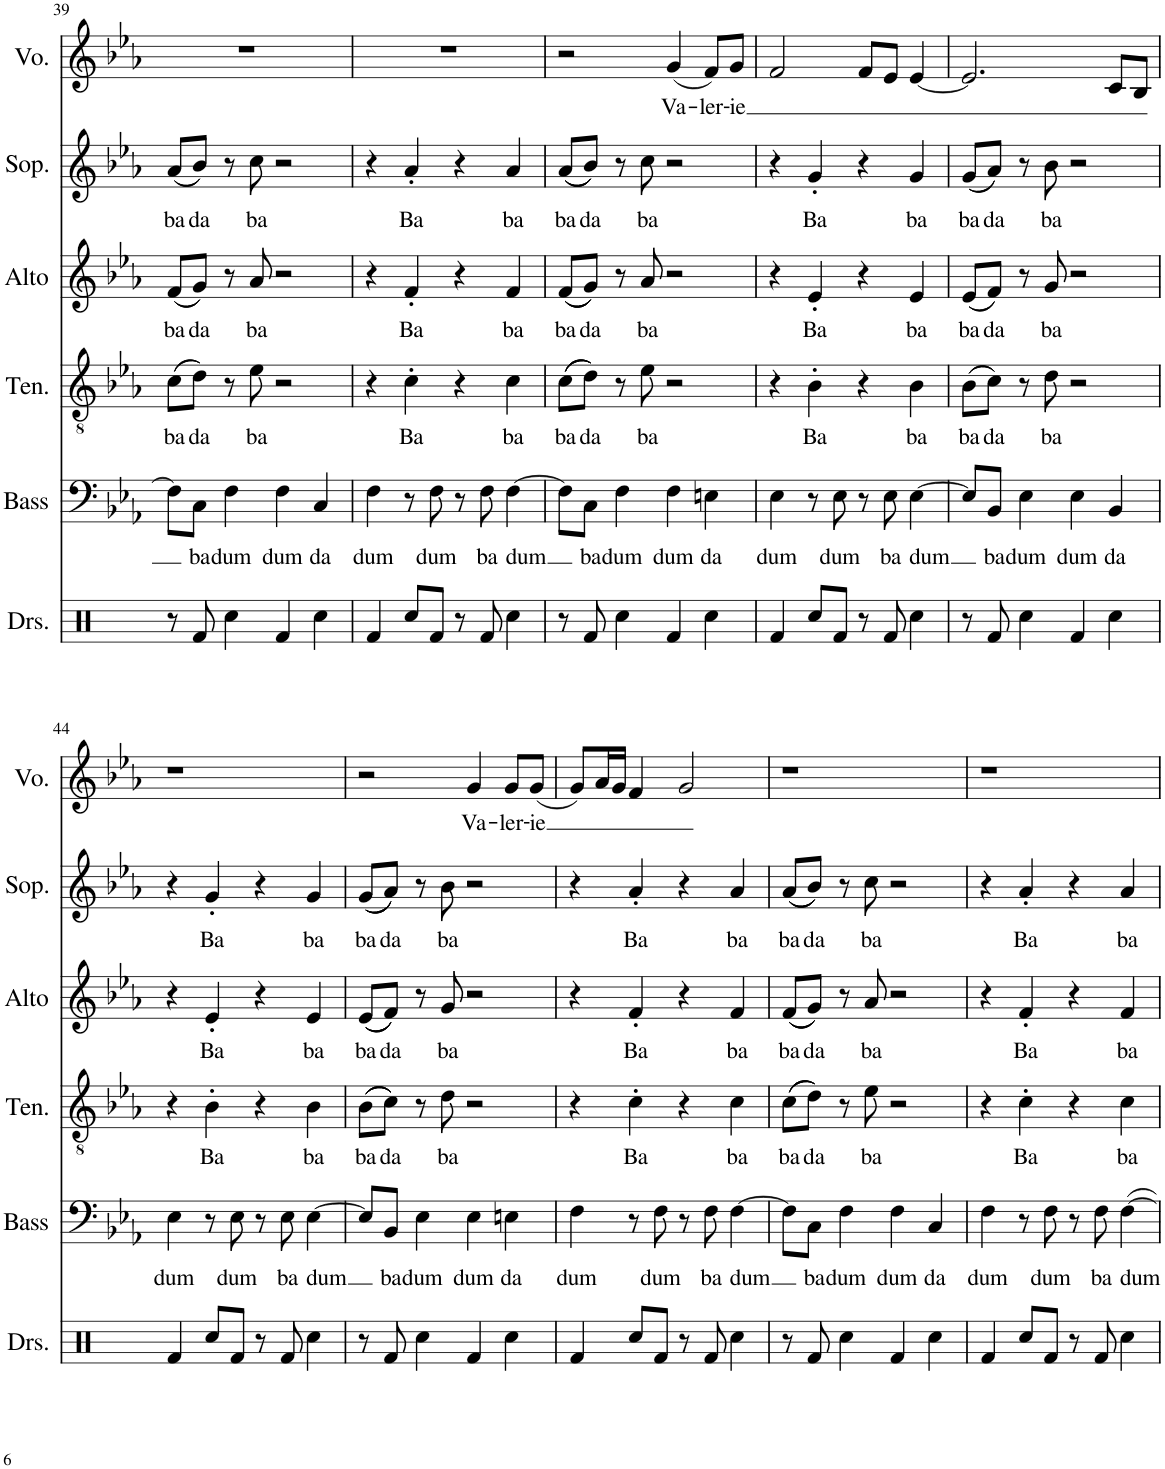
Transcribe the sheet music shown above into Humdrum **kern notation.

**kern	**kern	**text	**kern	**text	**kern	**text	**kern	**text	**kern	**text
*part6	*part5	*part5	*part4	*part4	*part3	*part3	*part2	*part2	*part1	*part1
*staff6	*staff5	*staff5	*staff4	*staff4	*staff3	*staff3	*staff2	*staff2	*staff1	*staff1
*I"Drumset	*I"Bass	*	*I"Tenor	*	*I"Alto	*	*I"Soprano	*	*I"Voice	*
*I'Drs.	*I'Bass	*	*I'Ten.	*	*I'Alto	*	*I'Sop.	*	*I'Vo.	*
!!LO:PB:g=z
*clefX	*clefF4	*	*clefGv2	*	*clefG2	*	*clefG2	*	*clefG2	*
*k[b-e-a-]	*k[b-e-a-]	*	*k[b-e-a-]	*	*k[b-e-a-]	*	*k[b-e-a-]	*	*k[b-e-a-]	*
*M2/2	*M2/2	*	*M2/2	*	*M2/2	*	*M2/2	*	*M2/2	*
*met(c|)	*met(c|)	*	*met(c|)	*	*met(c|)	*	*met(c|)	*	*met(c|)	*
=39	=39	=39	=39	=39	=39	=39	=39	=39	=39	=39
!	!	!	!	!LO:LY:b	!	!LO:LY:b	!	!LO:LY:b	!	!
8r	8F\L]	.	((8c\L	ba	((8f/L	ba	((8a-/L	ba	1r	.
!	!	!LO:LY:b	!	!LO:LY:b	!	!LO:LY:b	!	!LO:LY:b	!	!
8Rf/	8C\J	ba	8d\J))	da	8g/J))	da	8b-/J))	da	.	.
!	!	!LO:LY:b	!	!	!	!	!	!	!	!
4Rcc\	4F\	dum	8r	.	8r	.	8r	.	.	.
!	!	!	!	!LO:LY:b	!	!LO:LY:b	!	!LO:LY:b	!	!
.	.	.	8e-\	ba	8a-/	ba	8cc\	ba	.	.
!	!	!LO:LY:b	!	!	!	!	!	!	!	!
4Rf/	4F\	dum	2r	.	2r	.	2r	.	.	.
!	!	!LO:LY:b	!	!	!	!	!	!	!	!
4Rcc\	4C/	da	.	.	.	.	.	.	.	.
=40	=40	=40	=40	=40	=40	=40	=40	=40	=40	=40
!	!	!LO:LY:b	!	!	!	!	!	!	!	!
4Rf/	4F\	dum	4r	.	4r	.	4r	.	1r	.
!	!	!	!	!LO:LY:b	!	!LO:LY:b	!	!LO:LY:b	!	!
8Rcc/L	8r	.	4c'\	Ba	4f'/	Ba	4a-'/	Ba	.	.
!	!	!LO:LY:b	!	!	!	!	!	!	!	!
8Rf/J	8F\	dum	.	.	.	.	.	.	.	.
8r	8r	.	4r	.	4r	.	4r	.	.	.
!	!	!LO:LY:b	!	!	!	!	!	!	!	!
8Rf/	8F\	ba	.	.	.	.	.	.	.	.
!	!	!LO:LY:b	!	!LO:LY:b	!	!LO:LY:b	!	!LO:LY:b	!	!
4Rcc\	[4F\	dum	4c\	ba	4f/	ba	4a-/	ba	.	.
=41	=41	=41	=41	=41	=41	=41	=41	=41	=41	=41
!	!	!	!	!LO:LY:b	!	!LO:LY:b	!	!LO:LY:b	!	!
8r	8F\L]	.	(((8c\L	ba	(((8f/L	ba	(((8a-/L	ba	2r	.
!	!	!LO:LY:b	!	!LO:LY:b	!	!LO:LY:b	!	!LO:LY:b	!	!
8Rf/	8C\J	ba	8d\J)))	da	8g/J)))	da	8b-/J)))	da	.	.
!	!	!LO:LY:b	!	!	!	!	!	!	!	!
4Rcc\	4F\	dum	8r	.	8r	.	8r	.	.	.
!	!	!	!	!LO:LY:b	!	!LO:LY:b	!	!LO:LY:b	!	!
.	.	.	8e-\	ba	8a-/	ba	8cc\	ba	.	.
!	!	!LO:LY:b	!	!	!	!	!	!	!	!LO:LY:b
4Rf/	4F\	dum	2r	.	2r	.	2r	.	(4g/	Va-
!	!	!LO:LY:b	!	!	!	!	!	!	!	!LO:LY:b
4Rcc\	4En\	da	.	.	.	.	.	.	8f/L)	-ler-
!	!	!	!	!	!	!	!	!	!	!LO:LY:b
.	.	.	.	.	.	.	.	.	8g/J	-ie
=42	=42	=42	=42	=42	=42	=42	=42	=42	=42	=42
!	!	!LO:LY:b	!	!	!	!	!	!	!	!
4Rf/	4E-\	dum	4r	.	4r	.	4r	.	2f/	.
!	!	!	!	!LO:LY:b	!	!LO:LY:b	!	!LO:LY:b	!	!
8Rcc/L	8r	.	4B-'\	Ba	4e-'/	Ba	4g'/	Ba	.	.
!	!	!LO:LY:b	!	!	!	!	!	!	!	!
8Rf/J	8E-\	dum	.	.	.	.	.	.	.	.
8r	8r	.	4r	.	4r	.	4r	.	8f/L	.
!	!	!LO:LY:b	!	!	!	!	!	!	!	!
8Rf/	8E-\	ba	.	.	.	.	.	.	8e-/J	.
!	!	!LO:LY:b	!	!LO:LY:b	!	!LO:LY:b	!	!LO:LY:b	!	!
4Rcc\	[4E-\	dum	4B-\	ba	4e-/	ba	4g/	ba	[4e-/	.
=43	=43	=43	=43	=43	=43	=43	=43	=43	=43	=43
!	!	!	!	!LO:LY:b	!	!LO:LY:b	!	!LO:LY:b	!	!
8r	8E-/L]	.	((8B-\L	ba	((8e-/L	ba	((8g/L	ba	2.e-/]	.
!	!	!LO:LY:b	!	!LO:LY:b	!	!LO:LY:b	!	!LO:LY:b	!	!
8Rf/	8BB-/J	ba	8c\J))	da	8f/J))	da	8a-/J))	da	.	.
!	!	!LO:LY:b	!	!	!	!	!	!	!	!
4Rcc\	4E-\	dum	8r	.	8r	.	8r	.	.	.
!	!	!	!	!LO:LY:b	!	!LO:LY:b	!	!LO:LY:b	!	!
.	.	.	8d\	ba	8g/	ba	8b-\	ba	.	.
!	!	!LO:LY:b	!	!	!	!	!	!	!	!
4Rf/	4E-\	dum	2r	.	2r	.	2r	.	.	.
!	!	!LO:LY:b	!	!	!	!	!	!	!	!
4Rcc\	4BB-/	da	.	.	.	.	.	.	8c/L	.
.	.	.	.	.	.	.	.	.	8B-/J	.
!!LO:LB:g=z
=44	=44	=44	=44	=44	=44	=44	=44	=44	=44	=44
!	!	!LO:LY:b	!	!	!	!	!	!	!	!
4Rf/	4E-\	dum	4r	.	4r	.	4r	.	1r	.
!	!	!	!	!LO:LY:b	!	!LO:LY:b	!	!LO:LY:b	!	!
8Rcc/L	8r	.	4B-'\	Ba	4e-'/	Ba	4g'/	Ba	.	.
!	!	!LO:LY:b	!	!	!	!	!	!	!	!
8Rf/J	8E-\	dum	.	.	.	.	.	.	.	.
8r	8r	.	4r	.	4r	.	4r	.	.	.
!	!	!LO:LY:b	!	!	!	!	!	!	!	!
8Rf/	8E-\	ba	.	.	.	.	.	.	.	.
!	!	!LO:LY:b	!	!LO:LY:b	!	!LO:LY:b	!	!LO:LY:b	!	!
4Rcc\	[4E-\	dum	4B-\	ba	4e-/	ba	4g/	ba	.	.
=45	=45	=45	=45	=45	=45	=45	=45	=45	=45	=45
!	!	!	!	!LO:LY:b	!	!LO:LY:b	!	!LO:LY:b	!	!
8r	8E-/L]	.	(((8B-\L	ba	(((8e-/L	ba	(((8g/L	ba	2r	.
!	!	!LO:LY:b	!	!LO:LY:b	!	!LO:LY:b	!	!LO:LY:b	!	!
8Rf/	8BB-/J	ba	8c\J)))	da	8f/J)))	da	8a-/J)))	da	.	.
!	!	!LO:LY:b	!	!	!	!	!	!	!	!
4Rcc\	4E-\	dum	8r	.	8r	.	8r	.	.	.
!	!	!	!	!LO:LY:b	!	!LO:LY:b	!	!LO:LY:b	!	!
.	.	.	8d\	ba	8g/	ba	8b-\	ba	.	.
!	!	!LO:LY:b	!	!	!	!	!	!	!	!LO:LY:b
4Rf/	4E-\	dum	2r	.	2r	.	2r	.	4g/	Va-
!	!	!LO:LY:b	!	!	!	!	!	!	!	!LO:LY:b
4Rcc\	4En\	da	.	.	.	.	.	.	8g/L	-ler-
!	!	!	!	!	!	!	!	!	!	!LO:LY:b
.	.	.	.	.	.	.	.	.	(8g/J	-ie
=46	=46	=46	=46	=46	=46	=46	=46	=46	=46	=46
!	!	!LO:LY:b	!	!	!	!	!	!	!	!
4Rf/	4F\	dum	4r	.	4r	.	4r	.	8g/L)	.
.	.	.	.	.	.	.	.	.	16a-/L	.
.	.	.	.	.	.	.	.	.	16g/JJ	.
!	!	!	!	!LO:LY:b	!	!LO:LY:b	!	!LO:LY:b	!	!
8Rcc/L	8r	.	4c'\	Ba	4f'/	Ba	4a-'/	Ba	4f/	.
!	!	!LO:LY:b	!	!	!	!	!	!	!	!
8Rf/J	8F\	dum	.	.	.	.	.	.	.	.
8r	8r	.	4r	.	4r	.	4r	.	2g/	.
!	!	!LO:LY:b	!	!	!	!	!	!	!	!
8Rf/	8F\	ba	.	.	.	.	.	.	.	.
!	!	!LO:LY:b	!	!LO:LY:b	!	!LO:LY:b	!	!LO:LY:b	!	!
4Rcc\	[4F\	dum	4c\	ba	4f/	ba	4a-/	ba	.	.
=47	=47	=47	=47	=47	=47	=47	=47	=47	=47	=47
!	!	!	!	!LO:LY:b	!	!LO:LY:b	!	!LO:LY:b	!	!
8r	8F\L]	.	(((8c\L	ba	(((8f/L	ba	(((8a-/L	ba	1r	.
!	!	!LO:LY:b	!	!LO:LY:b	!	!LO:LY:b	!	!LO:LY:b	!	!
8Rf/	8C\J	ba	8d\J)))	da	8g/J)))	da	8b-/J)))	da	.	.
!	!	!LO:LY:b	!	!	!	!	!	!	!	!
4Rcc\	4F\	dum	8r	.	8r	.	8r	.	.	.
!	!	!	!	!LO:LY:b	!	!LO:LY:b	!	!LO:LY:b	!	!
.	.	.	8e-\	ba	8a-/	ba	8cc\	ba	.	.
!	!	!LO:LY:b	!	!	!	!	!	!	!	!
4Rf/	4F\	dum	2r	.	2r	.	2r	.	.	.
!	!	!LO:LY:b	!	!	!	!	!	!	!	!
4Rcc\	4C/	da	.	.	.	.	.	.	.	.
=48	=48	=48	=48	=48	=48	=48	=48	=48	=48	=48
!	!	!LO:LY:b	!	!	!	!	!	!	!	!
4Rf/	4F\	dum	4r	.	4r	.	4r	.	1r	.
!	!	!	!	!LO:LY:b	!	!LO:LY:b	!	!LO:LY:b	!	!
8Rcc/L	8r	.	4c'\	Ba	4f'/	Ba	4a-'/	Ba	.	.
!	!	!LO:LY:b	!	!	!	!	!	!	!	!
8Rf/J	8F\	dum	.	.	.	.	.	.	.	.
8r	8r	.	4r	.	4r	.	4r	.	.	.
!	!	!LO:LY:b	!	!	!	!	!	!	!	!
8Rf/	8F\	ba	.	.	.	.	.	.	.	.
!	!	!LO:LY:b	!	!LO:LY:b	!	!LO:LY:b	!	!LO:LY:b	!	!
4Rcc\	[4F\	dum	4c\	ba	4f/	ba	4a-/	ba	.	.
=	=	=	=	=	=	=	=	=	=	=
*-	*-	*-	*-	*-	*-	*-	*-	*-	*-	*-
